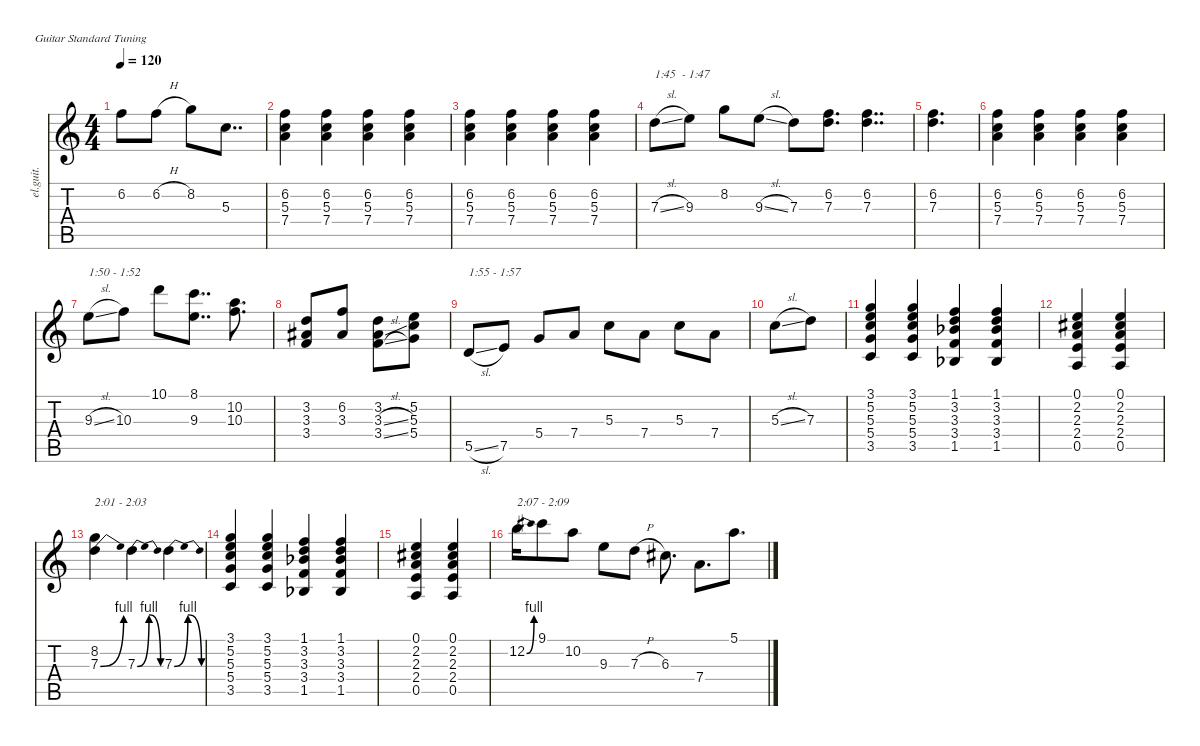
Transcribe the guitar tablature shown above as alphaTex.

\defaultSystemsLayout 4
\hideDynamics
\bracketExtendMode nobrackets
\track ("Lead" "el.guit.") {instrument electricguitarclean}
\staff {score tabs}
\tuning (E4 B3 G3 D3 A2 E2)
\ts (4 4)
\tempo 120
\clef g2
\ks c
6.2.8{dy mf beam Down} 6.2{h}.8{beam Down} 8.2.8{beam Down} 5.3.8{dd beam Down} |
(7.4 5.3 6.2).4{beam Down} (7.4 5.3 6.2).4{beam Down} (7.4 5.3 6.2).4{beam Down} (7.4 5.3 6.2).4{beam Down} |
(7.4 5.3 6.2).4{beam Down} (7.4 5.3 6.2).4{beam Down} (7.4 5.3 6.2).4{beam Down} (7.4 5.3 6.2).4{beam Down} |
7.3{sl}.8{txt "1:45  - 1:47" beam Down} 9.3.8{beam Down} 8.2.8{beam Down} 9.3{sl}.8{beam Down} 7.3.8{beam Down} (6.2 7.3).8{d beam Down} (6.2 7.3).4{dd beam Down} |
(6.2 7.3).4{d beam Down} |
(7.4 5.3 6.2).4{beam Down} (7.4 5.3 6.2).4{beam Down} (7.4 5.3 6.2).4{beam Down} (7.4 5.3 6.2).4{beam Down} |
9.3{sl}.8{txt "1:50 - 1:52" beam Down} 10.3.8{beam Down} 10.1.8{beam Down} (9.3 8.1).8{dd beam Down} (10.2 10.3).8{d beam Down} |
(3.2 3.3{acc #} 3.4).8{beam Up} (6.2 3.3{acc #}).8{beam Up} (3.2 3.3{sl acc #} 3.4{sl}).8{beam Down} (5.2 5.3 5.4).8{beam Down} |
5.5{sl}.8{txt "1:55 - 1:57" beam Up} 7.5.8{beam Up} 5.4.8{beam Up} 7.4.8{beam Up} 5.3.8{beam Down} 7.4.8{beam Down} 5.3.8{beam Down} 7.4.8{beam Down} |
5.3{sl}.8{beam Down} 7.3.8{beam Down} |
(3.5 5.4 5.3 5.2 3.1).4{beam Up} (3.5 5.4 5.3 5.2 3.1).4{beam Up} (1.5{acc b} 3.4 3.3{acc b} 3.2 1.1).4{beam Up} (1.5{acc b} 3.4 3.3{acc b} 3.2 1.1).4{beam Up} |
(0.5 2.4 2.3 2.2{acc #} 0.1).4{beam Up} (0.5 2.4 2.3 2.2{acc #} 0.1).4{beam Up} |
(8.2 7.3{be (bend 0 0 15 4)}).4{txt "2:01 - 2:03" beam Down} 7.3{be (bendrelease 0 0 10.2 4 20.4 4 30 0)}.4{beam Down} 7.3{be (bendrelease 0 0 10.2 4 20.4 4 30 0)}.4{beam Down} |
(3.5 5.4 5.3 5.2 3.1).4{beam Up} (3.5 5.4 5.3 5.2 3.1).4{beam Up} (1.5{acc b} 3.4 3.3{acc b} 3.2 1.1).4{beam Up} (1.5{acc b} 3.4 3.3{acc b} 3.2 1.1).4{beam Up} |
(0.5 2.4 2.3 2.2{acc #} 0.1).4{beam Up} (0.5 2.4 2.3 2.2{acc #} 0.1).4{beam Up} |
12.2{be (bend 0 0 15 4)}.16{txt "2:07 - 2:09" beam Down} 9.1{acc #}.8{beam Down} 10.2.8{beam Down} 9.3.8{beam Down} 7.3{h}.8{beam Down} 6.3{acc #}.8{d beam Down} 7.4.8{d beam Down} 5.1.8{d beam Down}
